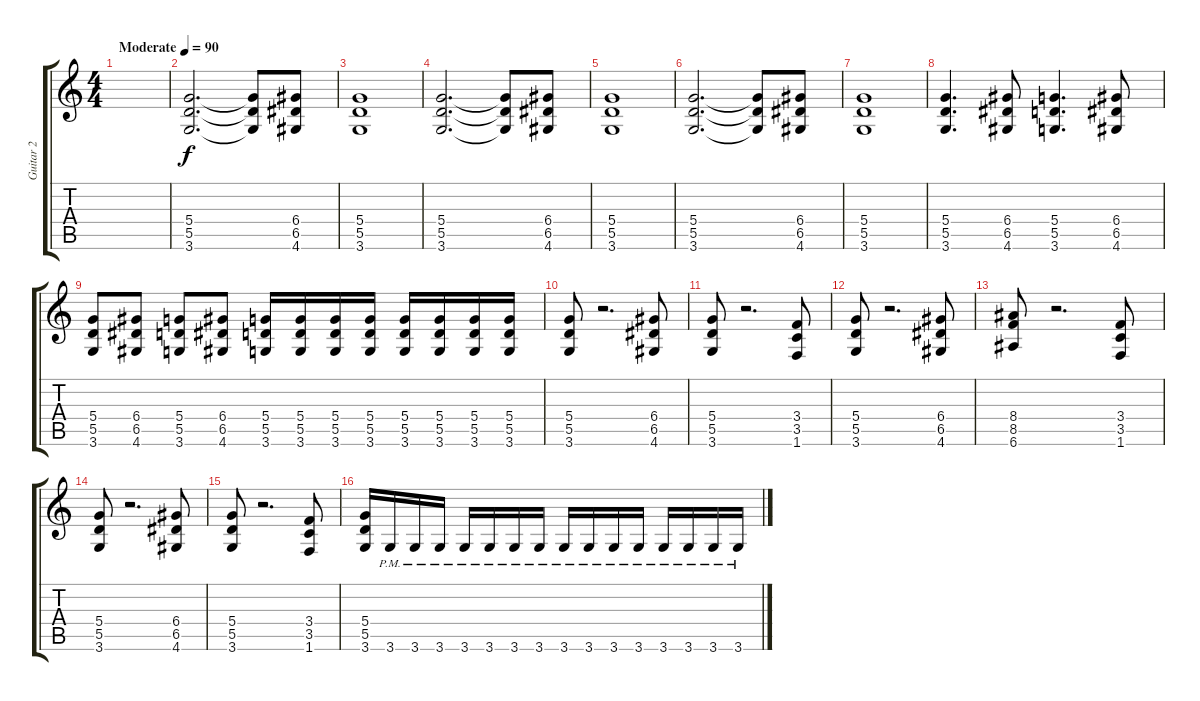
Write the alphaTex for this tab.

\track ("Guitar 2" "Guitar 2") {instrument overdrivenguitar}
\staff {score tabs}
\tuning (E4 B3 G3 D3 A2 E2) {hide}
\ts (4 4)
\tempo (90 "Moderate")
\clef g2
\ks c
|
(5.4 5.5 3.6).2{d} (5.4{t} 5.5{t} 3.6{t}).8 (6.4 6.5 4.6).8 |
(5.4 5.5 3.6).1 |
(5.4 5.5 3.6).2{d} (5.4{t} 5.5{t} 3.6{t}).8 (6.4 6.5 4.6).8 |
(5.4 5.5 3.6).1 |
(5.4 5.5 3.6).2{d} (5.4{t} 5.5{t} 3.6{t}).8 (6.4 6.5 4.6).8 |
(5.4 5.5 3.6).1 |
(5.4 5.5 3.6).4{d} (6.4 6.5 4.6).8 (5.4 5.5 3.6).4{d} (6.4 6.5 4.6).8 |
(5.4 5.5 3.6).8 (6.4 6.5 4.6).8 (5.4 5.5 3.6).8 (6.4 6.5 4.6).8 (5.4 5.5 3.6).16 (5.4 5.5 3.6).16 (5.4 5.5 3.6).16 (5.4 5.5 3.6).16 (5.4 5.5 3.6).16 (5.4 5.5 3.6).16 (5.4 5.5 3.6).16 (5.4 5.5 3.6).16 |
(5.4 5.5 3.6).8 r.2{d} (6.4 6.5 4.6).8 |
(5.4 5.5 3.6).8 r.2{d} (3.4 3.5 1.6).8 |
(5.4 5.5 3.6).8 r.2{d} (6.4 6.5 4.6).8 |
(8.4 8.5 6.6).8 r.2{d} (3.4 3.5 1.6).8 |
(5.4 5.5 3.6).8 r.2{d} (6.4 6.5 4.6).8 |
(5.4 5.5 3.6).8 r.2{d} (3.4 3.5 1.6).8 |
(5.4 5.5 3.6).16 3.6{pm}.16 3.6{pm}.16 3.6{pm}.16 3.6{pm}.16 3.6{pm}.16 3.6{pm}.16 3.6{pm}.16 3.6{pm}.16 3.6{pm}.16 3.6{pm}.16 3.6{pm}.16 3.6{pm}.16 3.6{pm}.16 3.6{pm}.16 3.6{pm}.16
